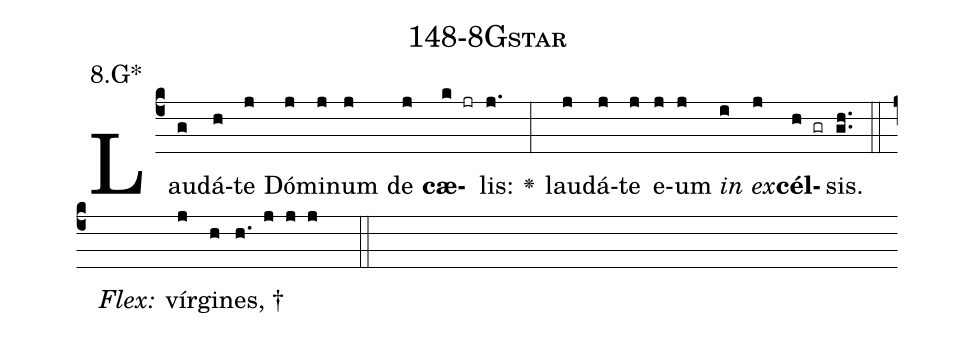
name: 148-8Gstar;
annotation: 8.G*;
%%
(c4)Lau(g)dá(h)te(j) Dó(j)mi(j)num(j) de(j) <b>cæ</b>(k jr)lis:(j.) <v>\greheightstar</v>(:) lau(j)dá(j)te(j) e(j)um(j) <i>in</i>(i) <i>ex</i>(j)<b>cél</b>(h gr)sis.(gh..) (::)
<i>Flex:</i>()  vír(j)gi(h)nes, †(h. j j j  ::)

%E(j) u(j) o(i) u(j) a(h) e.(gh..) (::)
